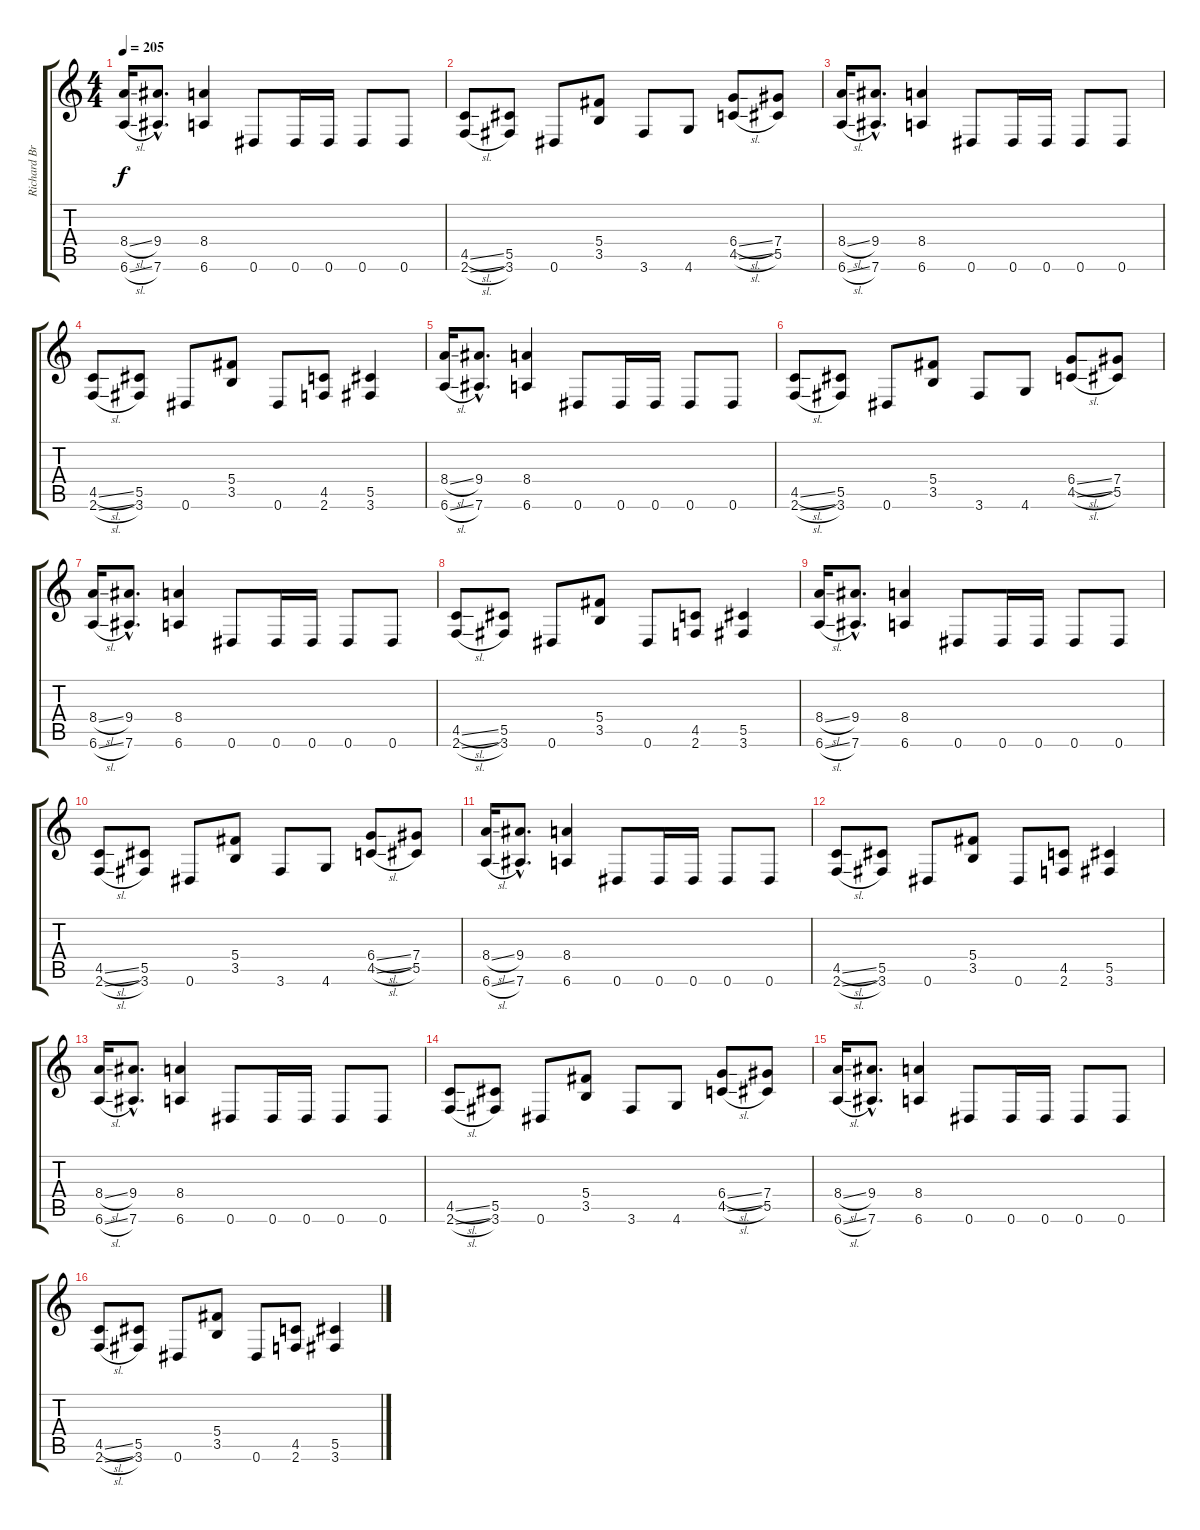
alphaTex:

\track ("Richard Brunelle" "Richard Br") {instrument distortionguitar}
\staff {score tabs}
\tuning (Eb4 Bb3 Gb3 Db3 Ab2 Eb2) {hide}
\ts (4 4)
\tempo 205
\clef g2
\ks c
(8.4{sl} 6.6{sl}).16{dy f instrument distortionguitar} (9.4{hac} 7.6{hac}).8{d} (8.4 6.6).4 0.6.8 0.6.16 0.6.16 0.6.8 0.6.8 |
(4.5{sl} 2.6{sl}).8 (5.5 3.6).8 0.6.8 (5.4 3.5).8 3.6.8 4.6.8 (6.4{sl} 4.5{sl}).8 (7.4 5.5).8 |
(8.4{sl} 6.6{sl}).16 (9.4{hac} 7.6{hac}).8{d} (8.4 6.6).4 0.6.8 0.6.16 0.6.16 0.6.8 0.6.8 |
(4.5{sl} 2.6{sl}).8 (5.5 3.6).8 0.6.8 (5.4 3.5).8 0.6.8 (4.5 2.6).8 (5.5 3.6).4 |
(8.4{sl} 6.6{sl}).16 (9.4{hac} 7.6{hac}).8{d} (8.4 6.6).4 0.6.8 0.6.16 0.6.16 0.6.8 0.6.8 |
(4.5{sl} 2.6{sl}).8 (5.5 3.6).8 0.6.8 (5.4 3.5).8 3.6.8 4.6.8 (6.4{sl} 4.5{sl}).8 (7.4 5.5).8 |
(8.4{sl} 6.6{sl}).16 (9.4{hac} 7.6{hac}).8{d} (8.4 6.6).4 0.6.8 0.6.16 0.6.16 0.6.8 0.6.8 |
(4.5{sl} 2.6{sl}).8 (5.5 3.6).8 0.6.8 (5.4 3.5).8 0.6.8 (4.5 2.6).8 (5.5 3.6).4 |
(8.4{sl} 6.6{sl}).16 (9.4{hac} 7.6{hac}).8{d} (8.4 6.6).4 0.6.8 0.6.16 0.6.16 0.6.8 0.6.8 |
(4.5{sl} 2.6{sl}).8 (5.5 3.6).8 0.6.8 (5.4 3.5).8 3.6.8 4.6.8 (6.4{sl} 4.5{sl}).8 (7.4 5.5).8 |
(8.4{sl} 6.6{sl}).16 (9.4{hac} 7.6{hac}).8{d} (8.4 6.6).4 0.6.8 0.6.16 0.6.16 0.6.8 0.6.8 |
(4.5{sl} 2.6{sl}).8 (5.5 3.6).8 0.6.8 (5.4 3.5).8 0.6.8 (4.5 2.6).8 (5.5 3.6).4 |
(8.4{sl} 6.6{sl}).16 (9.4{hac} 7.6{hac}).8{d} (8.4 6.6).4 0.6.8 0.6.16 0.6.16 0.6.8 0.6.8 |
(4.5{sl} 2.6{sl}).8 (5.5 3.6).8 0.6.8 (5.4 3.5).8 3.6.8 4.6.8 (6.4{sl} 4.5{sl}).8 (7.4 5.5).8 |
(8.4{sl} 6.6{sl}).16 (9.4{hac} 7.6{hac}).8{d} (8.4 6.6).4 0.6.8 0.6.16 0.6.16 0.6.8 0.6.8 |
(4.5{sl} 2.6{sl}).8 (5.5 3.6).8 0.6.8 (5.4 3.5).8 0.6.8 (4.5 2.6).8 (5.5 3.6).4
